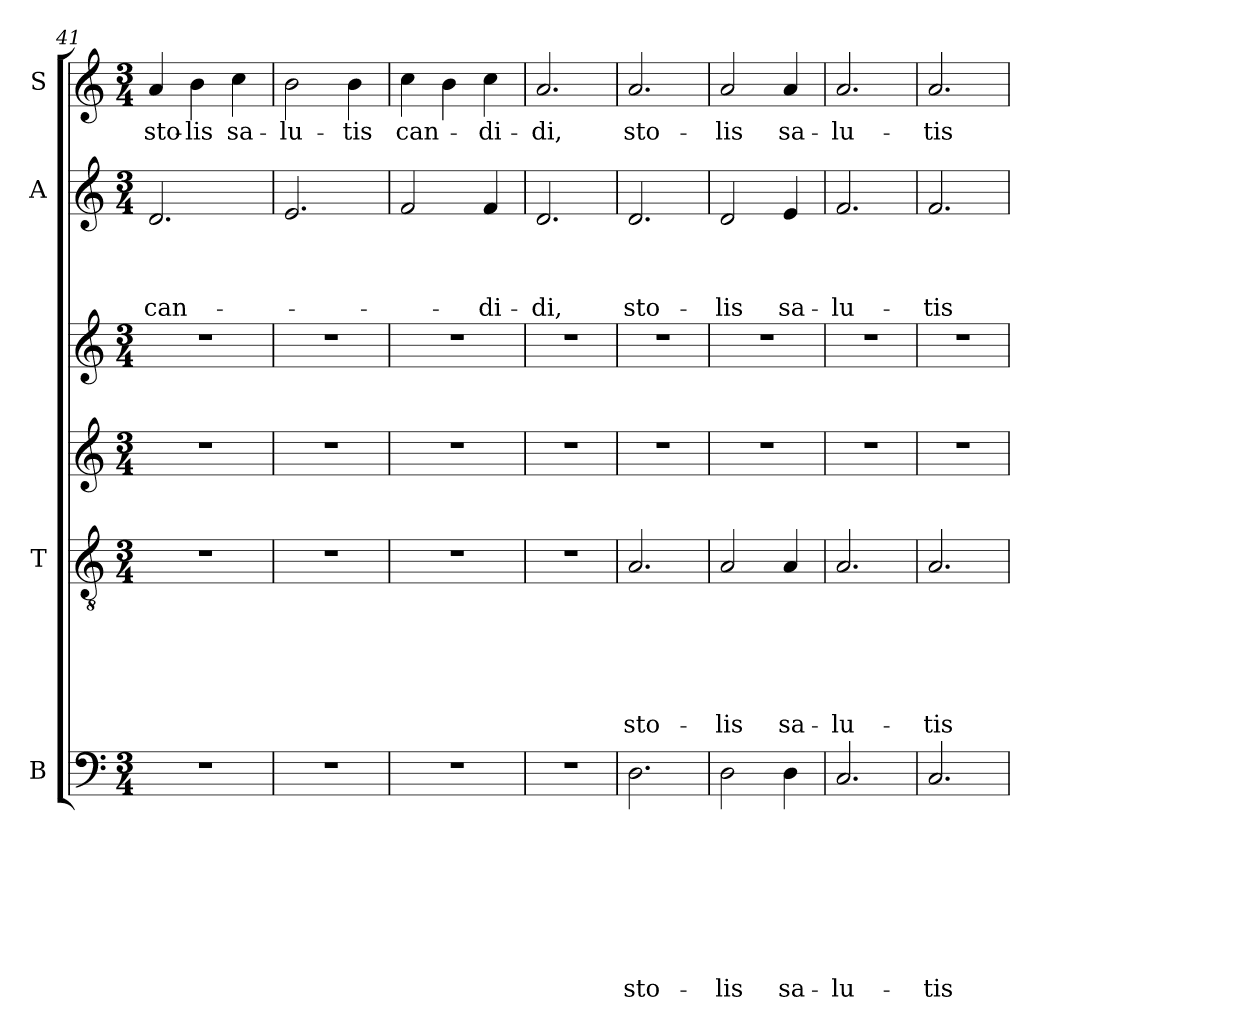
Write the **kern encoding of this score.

**kern	**text	**text	**text	**text	**text	**text	**text	**text	**kern	**text	**text	**text	**text	**text	**text	**kern	**kern	**kern	**text	**text	**text	**text	**kern	**text
*part6	*part6	*part6	*part6	*part6	*part6	*part6	*part6	*part6	*part5	*part5	*part5	*part5	*part5	*part5	*part5	*part4	*part3	*part2	*part2	*part2	*part2	*part2	*part1	*part1
*staff6	*staff6	*staff6	*staff6	*staff6	*staff6	*staff6	*staff6	*staff6	*staff5	*staff5	*staff5	*staff5	*staff5	*staff5	*staff5	*staff4	*staff3	*staff2	*staff2	*staff2	*staff2	*staff2	*staff1	*staff1
*I"B	*	*	*	*	*	*	*	*	*I"T	*	*	*	*	*	*	*	*	*I"A	*	*	*	*	*I"S	*
*I'B	*	*	*	*	*	*	*	*	*I'T	*	*	*	*	*	*	*	*	*I'A	*	*	*	*	*I'S	*
*clefF4	*	*	*	*	*	*	*	*	*clefGv2	*	*	*	*	*	*	*clefG2	*clefG2	*clefG2	*	*	*	*	*clefG2	*
*k[]	*	*	*	*	*	*	*	*	*k[]	*	*	*	*	*	*	*k[]	*k[]	*k[]	*	*	*	*	*k[]	*
*C:	*	*	*	*	*	*	*	*	*C:	*	*	*	*	*	*	*C:	*C:	*C:	*	*	*	*	*C:	*
*M3/4	*	*	*	*	*	*	*	*	*M3/4	*	*	*	*	*	*	*M3/4	*M3/4	*M3/4	*	*	*	*	*M3/4	*
=41	=41	=41	=41	=41	=41	=41	=41	=41	=41	=41	=41	=41	=41	=41	=41	=41	=41	=41	=41	=41	=41	=41	=41	=41
!LO:N:vis=1	!	!	!	!	!	!	!	!	!LO:N:vis=1	!	!	!	!	!	!	!	!	!	!	!	!	!LO:LY:b	!	!LO:LY:b
2.r	.	.	.	.	.	.	.	.	2.r	.	.	.	.	.	.	2.r	2.r	2.d/	.	.	.	can-	4a/	sto-
!	!	!	!	!	!	!	!	!	!	!	!	!	!	!	!	!	!	!	!	!	!	!	!	!LO:LY:b
.	.	.	.	.	.	.	.	.	.	.	.	.	.	.	.	.	.	.	.	.	.	.	4b\	-lis
!	!	!	!	!	!	!	!	!	!	!	!	!	!	!	!	!	!	!	!	!	!	!	!	!LO:LY:b
.	.	.	.	.	.	.	.	.	.	.	.	.	.	.	.	.	.	.	.	.	.	.	4cc\	sa-
=42	=42	=42	=42	=42	=42	=42	=42	=42	=42	=42	=42	=42	=42	=42	=42	=42	=42	=42	=42	=42	=42	=42	=42	=42
!LO:N:vis=1	!	!	!	!	!	!	!	!	!LO:N:vis=1	!	!	!	!	!	!	!	!	!	!	!	!	!	!	!LO:LY:b
2.r	.	.	.	.	.	.	.	.	2.r	.	.	.	.	.	.	2.r	2.r	2.e/	.	.	.	.	2b\	-lu-
!	!	!	!	!	!	!	!	!	!	!	!	!	!	!	!	!	!	!	!	!	!	!	!	!LO:LY:b
.	.	.	.	.	.	.	.	.	.	.	.	.	.	.	.	.	.	.	.	.	.	.	4b\	-tis
=43	=43	=43	=43	=43	=43	=43	=43	=43	=43	=43	=43	=43	=43	=43	=43	=43	=43	=43	=43	=43	=43	=43	=43	=43
!LO:N:vis=1	!	!	!	!	!	!	!	!	!LO:N:vis=1	!	!	!	!	!	!	!	!	!	!	!	!	!	!	!LO:LY:b
2.r	.	.	.	.	.	.	.	.	2.r	.	.	.	.	.	.	2.r	2.r	2f/	.	.	.	.	4cc\	can-
.	.	.	.	.	.	.	.	.	.	.	.	.	.	.	.	.	.	.	.	.	.	.	4b\	.
!	!	!	!	!	!	!	!	!	!	!	!	!	!	!	!	!	!	!	!	!	!	!LO:LY:b	!	!LO:LY:b
.	.	.	.	.	.	.	.	.	.	.	.	.	.	.	.	.	.	4f/	.	.	.	-di-	4cc\	-di-
=44	=44	=44	=44	=44	=44	=44	=44	=44	=44	=44	=44	=44	=44	=44	=44	=44	=44	=44	=44	=44	=44	=44	=44	=44
!LO:N:vis=1	!	!	!	!	!	!	!	!	!LO:N:vis=1	!	!	!	!	!	!	!	!	!	!	!	!	!LO:LY:b	!	!LO:LY:b
2.r	.	.	.	.	.	.	.	.	2.r	.	.	.	.	.	.	2.r	2.r	2.d/	.	.	.	-di,	2.a/	-di,
=45	=45	=45	=45	=45	=45	=45	=45	=45	=45	=45	=45	=45	=45	=45	=45	=45	=45	=45	=45	=45	=45	=45	=45	=45
!	!	!	!	!	!	!	!	!LO:LY:b	!	!	!	!	!	!	!LO:LY:b	!	!	!	!	!	!	!LO:LY:b	!	!LO:LY:b
2.D\	.	.	.	.	.	.	.	sto-	2.A/	.	.	.	.	.	sto-	2.r	2.r	2.d/	.	.	.	sto-	2.a/	sto-
=46	=46	=46	=46	=46	=46	=46	=46	=46	=46	=46	=46	=46	=46	=46	=46	=46	=46	=46	=46	=46	=46	=46	=46	=46
!	!	!	!	!	!	!	!	!LO:LY:b	!	!	!	!	!	!	!LO:LY:b	!	!	!	!	!	!	!LO:LY:b	!	!LO:LY:b
2D\	.	.	.	.	.	.	.	-lis	2A/	.	.	.	.	.	-lis	2.r	2.r	2d/	.	.	.	-lis	2a/	-lis
!	!	!	!	!	!	!	!	!LO:LY:b	!	!	!	!	!	!	!LO:LY:b	!	!	!	!	!	!	!LO:LY:b	!	!LO:LY:b
4D\	.	.	.	.	.	.	.	sa-	4A/	.	.	.	.	.	sa-	.	.	4e/	.	.	.	sa-	4a/	sa-
=47	=47	=47	=47	=47	=47	=47	=47	=47	=47	=47	=47	=47	=47	=47	=47	=47	=47	=47	=47	=47	=47	=47	=47	=47
!	!	!	!	!	!	!	!	!LO:LY:b	!	!	!	!	!	!	!LO:LY:b	!	!	!	!	!	!	!LO:LY:b	!	!LO:LY:b
2.C/	.	.	.	.	.	.	.	-lu-	2.A/	.	.	.	.	.	-lu-	2.r	2.r	2.f/	.	.	.	-lu-	2.a/	-lu-
=48	=48	=48	=48	=48	=48	=48	=48	=48	=48	=48	=48	=48	=48	=48	=48	=48	=48	=48	=48	=48	=48	=48	=48	=48
!	!	!	!	!	!	!	!	!LO:LY:b	!	!	!	!	!	!	!LO:LY:b	!	!	!	!	!	!	!LO:LY:b	!	!LO:LY:b
2.C/	.	.	.	.	.	.	.	-tis	2.A/	.	.	.	.	.	-tis	2.r	2.r	2.f/	.	.	.	-tis	2.a/	-tis
=	=	=	=	=	=	=	=	=	=	=	=	=	=	=	=	=	=	=	=	=	=	=	=	=
*-	*-	*-	*-	*-	*-	*-	*-	*-	*-	*-	*-	*-	*-	*-	*-	*-	*-	*-	*-	*-	*-	*-	*-	*-
